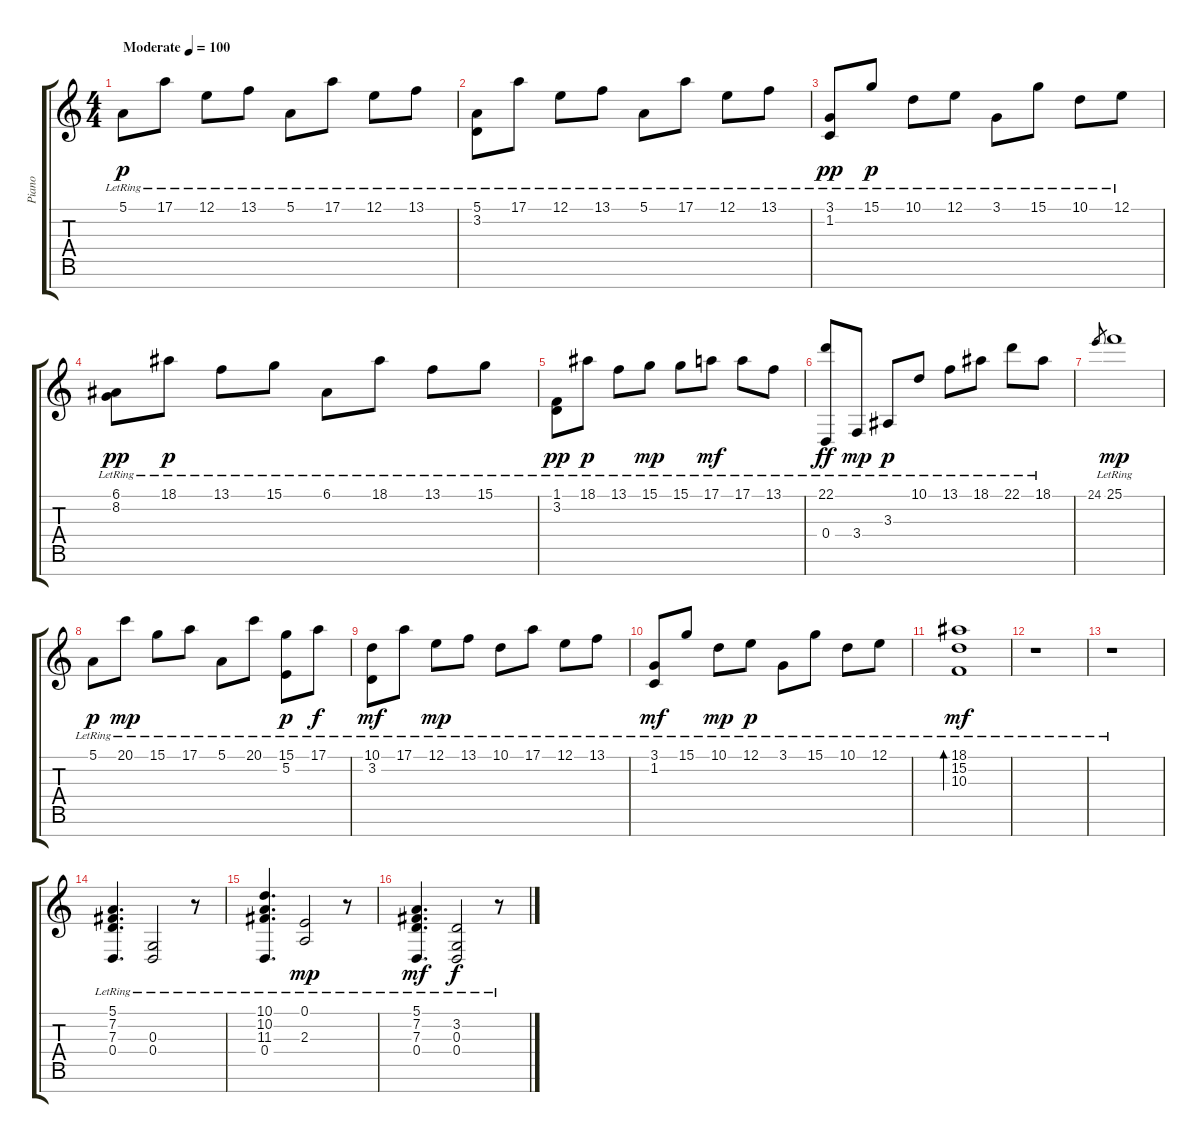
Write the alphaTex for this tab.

\track ("Piano" "Piano") {instrument acousticgrandpiano}
\staff {score tabs}
\tuning (E4 B3 G3 D3 A2 E2 B1) {hide}
\ts (4 4)
\tempo (100 "Moderate")
\clef g2
\ks c
5.1{lr}.8{dy p instrument acousticgrandpiano} 17.1{lr}.8 12.1{lr}.8 13.1{lr}.8 5.1{lr}.8 17.1{lr}.8 12.1{lr}.8 13.1{lr}.8 |
(5.1{lr} 3.2{lr}).8 17.1{lr}.8 12.1{lr}.8 13.1{lr}.8 5.1{lr}.8 17.1{lr}.8 12.1{lr}.8 13.1{lr}.8 |
(3.1{lr} 1.2{lr}).8{dy pp} 15.1{lr}.8{dy p} 10.1{lr}.8 12.1{lr}.8 3.1{lr}.8 15.1{lr}.8 10.1{lr}.8 12.1{lr}.8 |
(6.1{lr} 8.2{lr}).8{dy pp} 18.1{lr}.8{dy p} 13.1{lr}.8 15.1{lr}.8 6.1{lr}.8 18.1{lr}.8 13.1{lr}.8 15.1{lr}.8 |
(1.1{lr} 3.2{lr}).8{dy pp} 18.1{lr}.8{dy p} 13.1{lr}.8 15.1{lr}.8{dy mp} 15.1{lr}.8 17.1{lr}.8{dy mf} 17.1{lr}.8 13.1{lr}.8 |
(22.1{lr} 0.4{lr}).8{dy ff} 3.4{lr}.8{dy mp} 3.3{lr}.8{dy p} 10.1{lr}.8 13.1{lr}.8 18.1{lr}.8 22.1{lr}.8 18.1{lr}.8 |
24.1.8{gr} 25.1{lr}.1{dy mp} |
5.1{lr}.8{dy p} 20.1{lr}.8{dy mp} 15.1{lr}.8 17.1{lr}.8 5.1{lr}.8 20.1{lr}.8 (15.1{lr} 5.2{lr}).8{dy p} 17.1{lr}.8{dy f} |
(10.1{lr} 3.2{lr}).8{dy mf} 17.1{lr}.8 12.1{lr}.8{dy mp} 13.1{lr}.8 10.1{lr}.8 17.1{lr}.8 12.1{lr}.8 13.1{lr}.8 |
(3.1{lr} 1.2{lr}).8{dy mf} 15.1{lr}.8 10.1{lr}.8{dy mp} 12.1{lr}.8{dy p} 3.1{lr}.8 15.1{lr}.8 10.1{lr}.8 12.1{lr}.8 |
(18.1{lr} 15.2{lr} 10.3{lr}).1{bd 240 dy mf} |
r.1 |
r.1 |
(5.1{lr} 7.2{lr} 7.3{lr} 0.4{lr}).4{d} (0.3{lr} 0.4{lr}).2 r.8 |
(10.1{lr} 10.2{lr} 11.3{lr} 0.4{lr}).4{d} (0.1{lr} 2.3{lr}).2{dy mp} r.8 |
(5.1{lr} 7.2{lr} 7.3{lr} 0.4{lr}).4{d dy mf} (3.2{lr} 0.3{lr} 0.4{lr}).2{dy f} r.8
